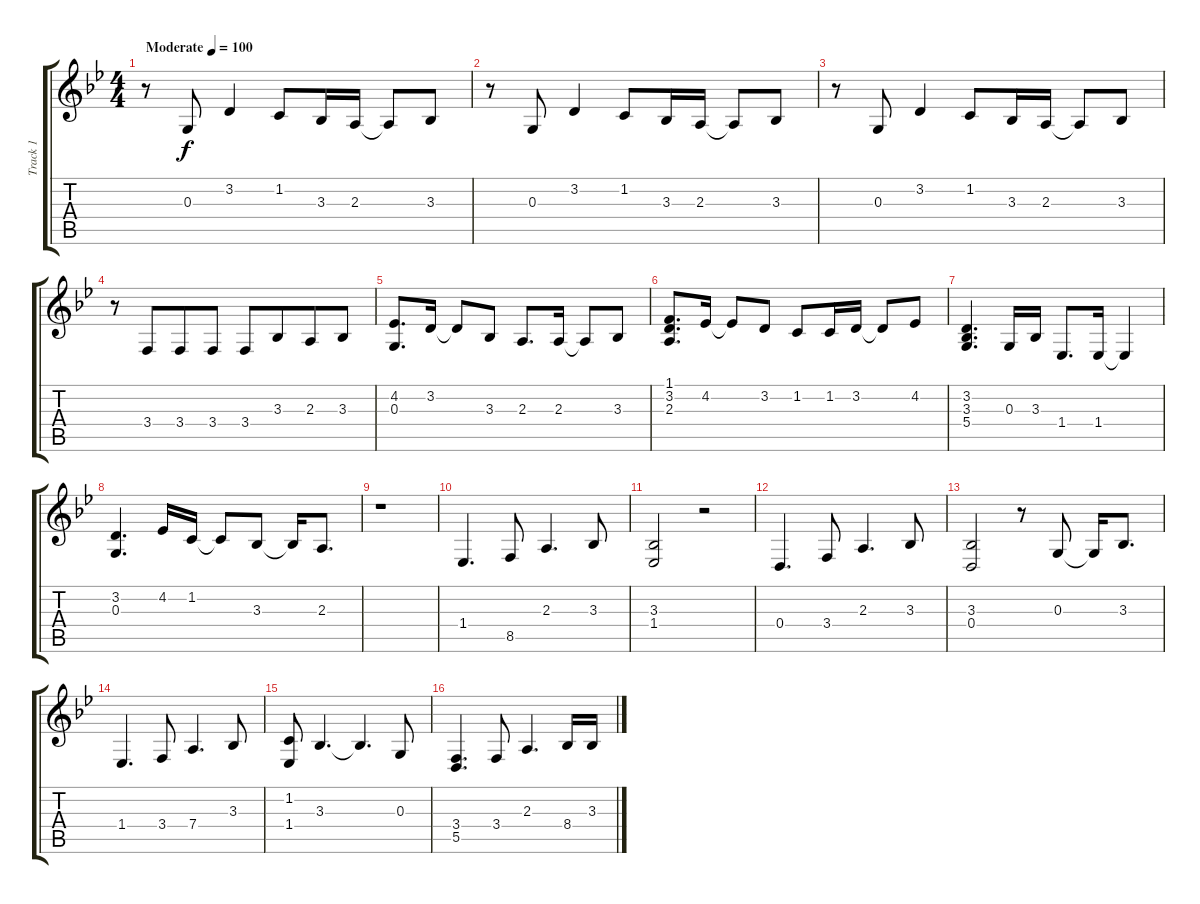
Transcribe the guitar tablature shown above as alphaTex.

\track ("Track 1" "Track 1") {instrument acousticgrandpiano}
\staff {score tabs}
\tuning (E4 B3 G3 D3 A2 E2) {hide}
\ts (4 4)
\tempo (100 "Moderate")
\clef g2
\ks bb
r.8{dy f instrument acousticgrandpiano} 0.3.8 3.2.4 1.2.8 3.3.16 2.3.16 2.3{t}.8 3.3.8 |
r.8 0.3.8 3.2.4 1.2.8 3.3.16 2.3.16 2.3{t}.8 3.3.8 |
r.8 0.3.8 3.2.4 1.2.8 3.3.16 2.3.16 2.3{t}.8 3.3.8 |
r.8 3.4.8{beam merge} 3.4.8 3.4.8 3.4.8 3.3.8{beam merge} 2.3.8 3.3.8 |
(4.2 0.3).8{d} 3.2.16 3.2{t}.8 3.3.8 2.3.8{d} 2.3.16 2.3{t}.8 3.3.8 |
(1.1 3.2 2.3).8{d} 4.2.16 4.2{t}.8 3.2.8 1.2.8 1.2.16 3.2.16 3.2{t}.8 4.2.8 |
(3.2 3.3 5.4).4{d} 0.3.16 3.3.16 1.4.8{d} 1.4.16 1.4{t}.4 |
(3.2 0.3).4{d} 4.2.16 1.2.16 1.2{t}.8 3.3.8 3.3{t}.16 2.3.8{d} |
r.1 |
1.4.4{d} 8.5.8 2.3.4{d} 3.3.8 |
(3.3 1.4).2 r.2 |
0.4.4{d} 3.4.8 2.3.4{d} 3.3.8 |
(3.3 0.4).2 r.8 0.3.8 0.3{t}.16 3.3.8{d} |
1.4.4{d} 3.4.8 7.4.4{d} 3.3.8 |
(1.2 1.4).8 3.3.4{d} 3.3{t}.4{d} 0.3.8 |
(3.4 5.5).4{d} 3.4.8 2.3.4{d} 8.4.16 3.3.16
